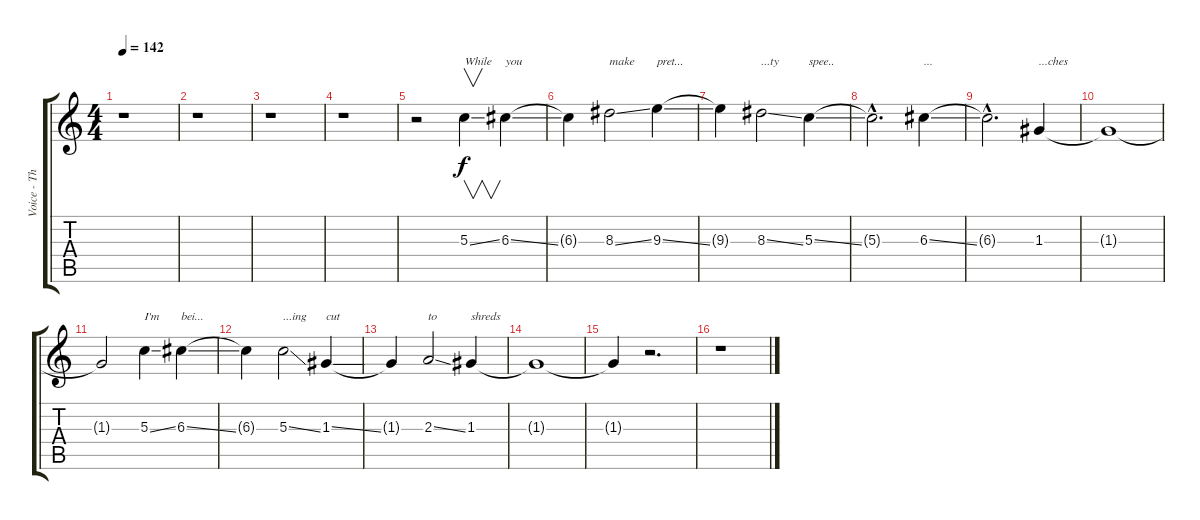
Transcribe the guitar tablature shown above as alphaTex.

\track ("Voice - Thom Yorke" "Voice - Th") {instrument acousticguitarnylon}
\staff {score tabs}
\tuning (E4 B3 G3 D3 A2 E2) {hide}
\ts (4 4)
\tempo 142
\clef g2
\ks c
r.1{dy f} |
r.1 |
r.1 |
r.1 |
r.2 5.3{ss}.4{v txt "While"} 6.3{ss}.4{txt "you"} |
6.3{t}.4 8.3{ss}.2{txt "make"} 9.3{ss}.4{txt "pret..."} |
9.3{t}.4 8.3{ss}.2{txt "...ty"} 5.3{ss}.4{txt "spee.."} |
5.3{hac t}.2{d} 6.3{ss}.4{txt "..."} |
6.3{hac t}.2{d} 1.3.4{txt "...ches"} |
1.3{t}.1 |
1.3{t}.2 5.3{ss}.4{txt "I'm"} 6.3{ss}.4{txt "bei..."} |
6.3{t}.4 5.3{ss}.2{txt "...ing"} 1.3{ss}.4{txt "cut"} |
1.3{t}.4 2.3{ss}.2{txt "to"} 1.3.4{txt "shreds"} |
1.3{t}.1 |
1.3{t}.4 r.2{d} |
r.1
